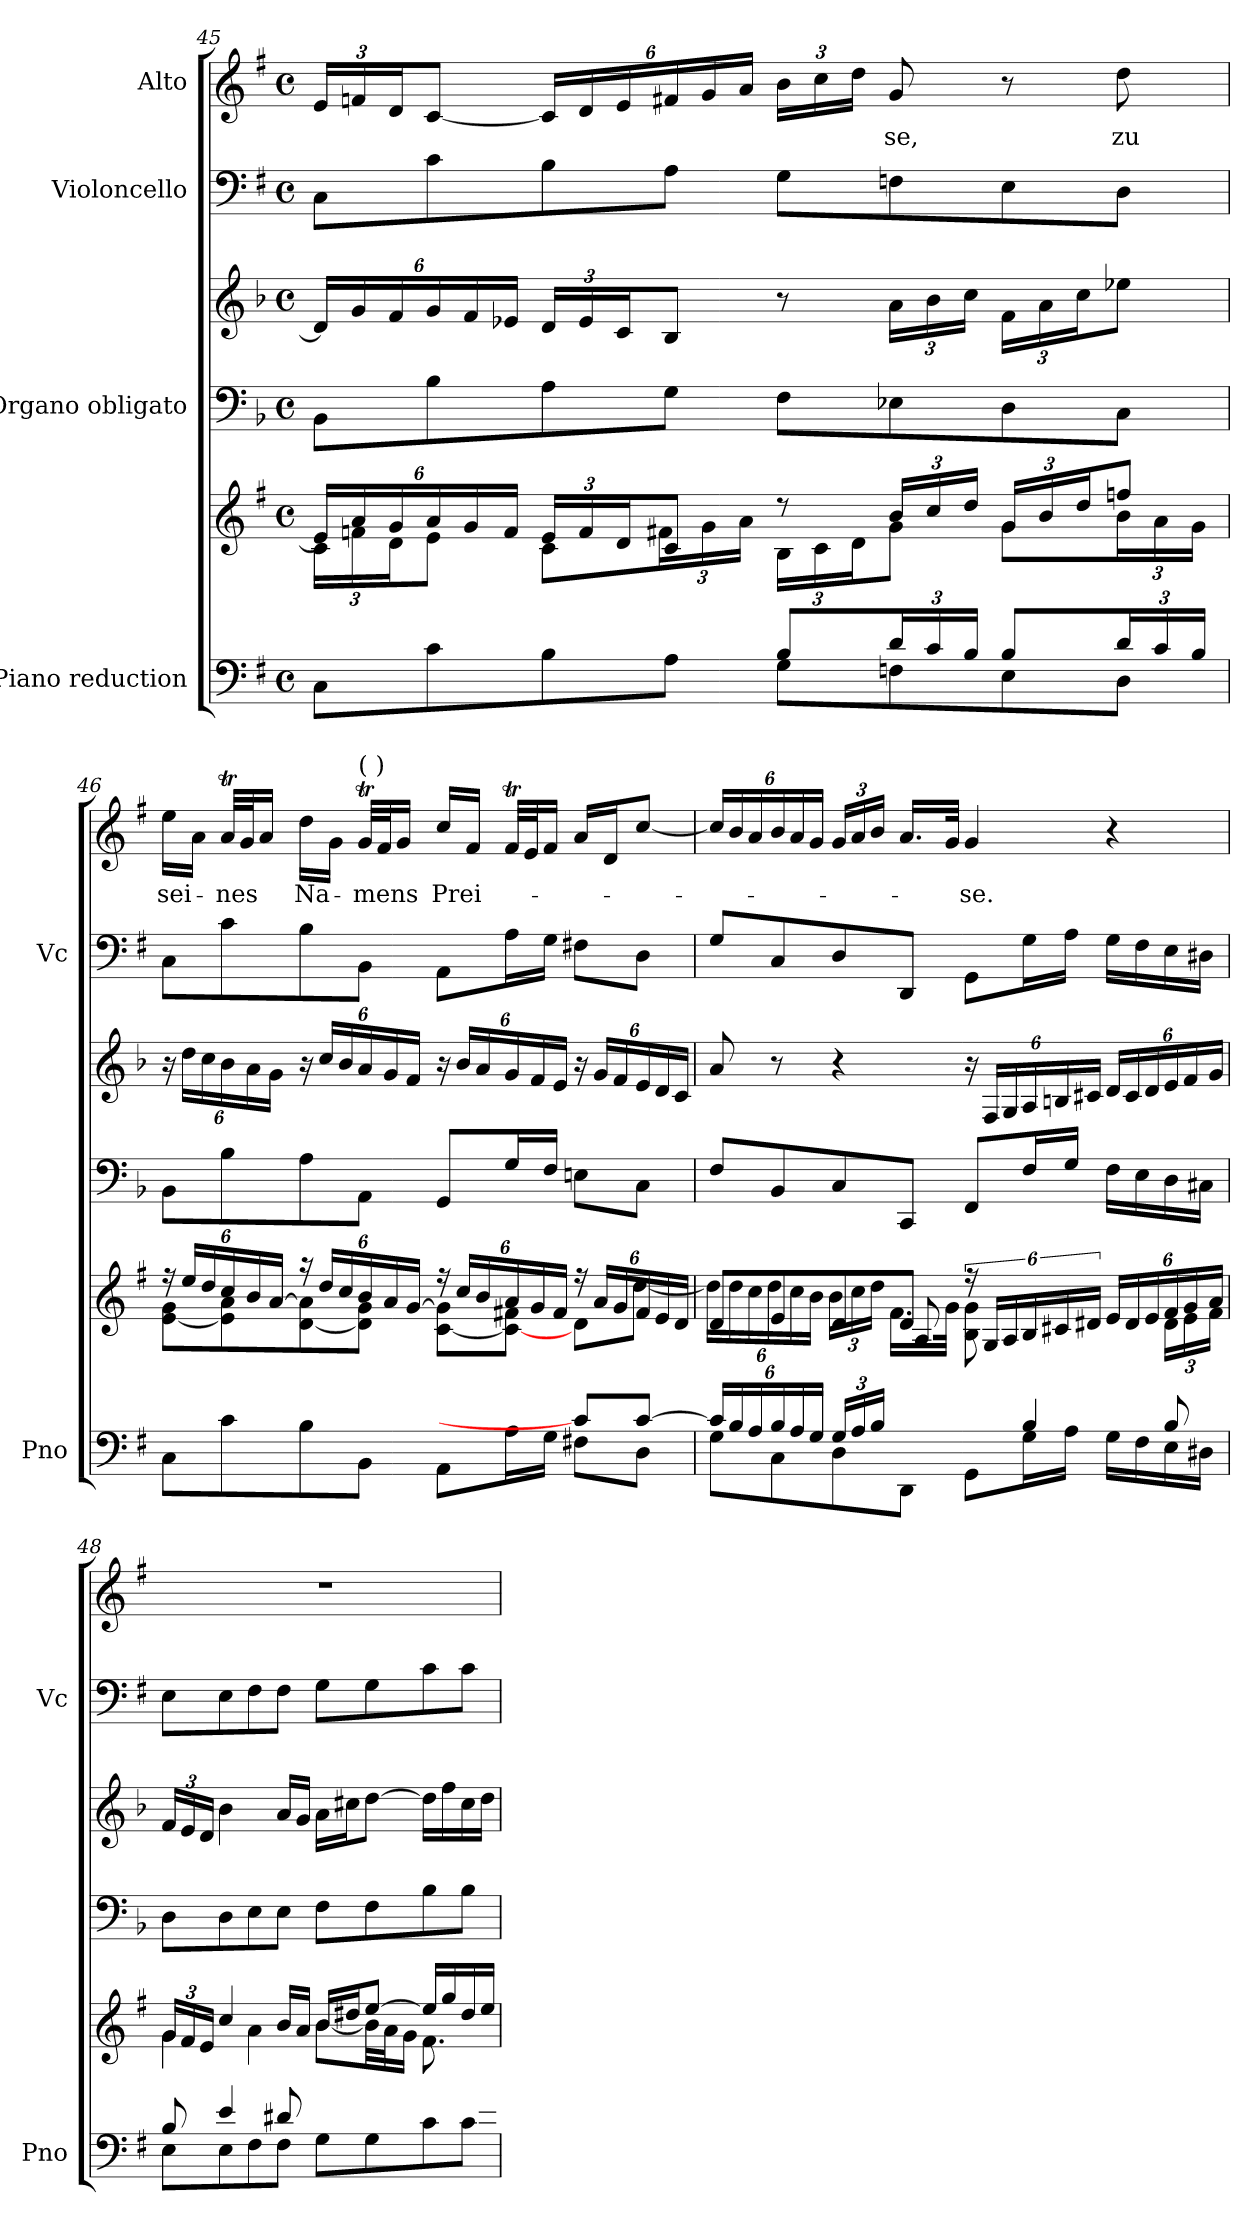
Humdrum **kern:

**kern	**kern	**kern	**kern	**kern	**kern	**text
*part4	*part4	*part3	*part3	*part2	*part1	*part1
*staff6	*staff5	*staff4	*staff3	*staff2	*staff1	*staff1
*I"Piano reduction	*	*I"Organo obligato	*	*I"Violoncello	*I"Alto	*
*I'Pno	*	*	*	*I'Vc	*	*
*clefF4	*clefG2	*clefF4	*clefG2	*clefF4	*clefG2	*
*	*	*ITrd-1c-2	*ITrd-1c-2	*	*	*
*k[f#]	*k[f#]	*k[f#]	*k[f#]	*k[f#]	*k[f#]	*
*M4/4	*M4/4	*M4/4	*M4/4	*M4/4	*M4/4	*
*met(c)	*met(c)	*met(c)	*met(c)	*met(c)	*met(c)	*
=45	=45	=45	=45	=45	=45	=45
*^	*^	*	*	*	*	*
*	*	*	*Xbrackettup	*	*	*	*Xbrackettup	*
2ryy	8C\L	24e/LL]	24c\LL	8C\L	24e/LL]	8C\L	24e/LL	.
.	.	24a/	24fn\	.	24a/	.	24fn/	.
.	.	24g/	24d\J	.	24g/	.	24d/J	.
*	*	*brackettup	*	*	*	*	*	*
.	8c\	24a/	8e\J	8c\	24a/	8c\	[8c/J	.
.	.	24g/	.	.	24g/	.	.	.
.	.	24f/JJ	.	.	24fn/JJ	.	.	.
*	*	*Xbrackettup	*	*	*Xbrackettup	*	*brackettup	*
.	8B\	24e/LL	8c\L	8B\	24e/LL	8B\	24c/LL]	.
.	.	24f/	.	.	24f/	.	24d/	.
.	.	24d/J	.	.	24d/J	.	24e/	.
.	8A\J	8c/J	24f#X\L	8A\J	8c/J	8A\J	24f#X/	.
.	.	.	24g\	.	.	.	24g/	.
.	.	.	24a\JJ	.	.	.	24a/JJ	.
8B/L	8G\L	8r	24B\LL	8G\L	8r	8G\L	24b\LL	.
.	.	.	24c\	.	.	.	24cc\	.
.	.	.	24d\J	.	.	.	24dd\JJ	.
*Xbrackettup	*	*	*	*	*brackettup	*	*	*
!	!	!	!	!	!	!	!	!LO:LY:b
24d/L	8Fn\	24b/LL	8g\J	8Fn\	24b\LL	8Fn\	8g/	-se,
24c/	.	24cc/	.	.	24cc\	.	.	.
24B/JJ	.	24dd/JJ	.	.	24dd\JJ	.	.	.
8B/L	8E\	24g/LL	8g\L	8E\	24g\LL	8E\	8r	.
.	.	24b/	.	.	24b\	.	.	.
.	.	24dd/J	.	.	24dd\J	.	.	.
!	!	!	!	!	!	!	!	!LO:LY:b
24d/L	8D\J	8ffn/J	24b\L	8D\J	8ffn\J	8D\J	8dd\	zu
24c/	.	.	24a\	.	.	.	.	.
24B/JJ	.	.	24g\JJ	.	.	.	.	.
!!LO:LB:g=z
=46	=46	=46	=46	=46	=46	=46	=46	=46
*	*	*	*	*	*Xbrackettup	*	*	*
!	!	!	!	!	!	!	!	!LO:LY:b
2ryy	8C\L	24r	[8e\ 8g\L	8C\L	24r	8C\L	16ee\LL	sei-
.	.	24ee/LL	.	.	24ee\LL	.	.	.
.	.	.	.	.	.	.	16a\JJ	.
.	.	24dd/	.	.	24dd\	.	.	.
*	*	*brackettup	*	*	*brackettup	*	*	*
!	!	!	!	!	!	!	!	!LO:LY:b
.	8c\	24cc/	8e\] 8a\	8c\	24cc\	8c\	32aT/LLL	-nes
.	.	.	.	.	.	.	32g/J	.
.	.	24b/	.	.	24b\	.	.	.
.	.	.	.	.	.	.	16a/JJ	.
.	.	[<24a/JJ	.	.	24a\JJ	.	.	.
*	*	*Xbrackettup	*	*	*Xbrackettup	*	*	*
!	!	!	!	!	!	!	!	!LO:LY:b
.	8B\	24r	[8d\ 8a\]	8B\	24r	8B\	16dd\LL	Na-
.	.	24dd/LL	.	.	24dd/LL	.	.	.
.	.	.	.	.	.	.	16g\JJ	.
.	.	24cc/	.	.	24cc/	.	.	.
*	*	*brackettup	*	*	*brackettup	*	*	*
!	!	!	!	!	!	!	!LO:TX:a:t=(    )	!
!	!	!	!	!	!	!	!	!LO:LY:b
.	8BB\J	24b/	8d\] 8g\J	8BB\J	24b/	8BB\J	32gT/LLL	-mens
.	.	.	.	.	.	.	32f#/J	.
.	.	24a/	.	.	24a/	.	.	.
.	.	.	.	.	.	.	16g/JJ	.
.	.	[<24g/JJ	.	.	24g/JJ	.	.	.
*	*	*Xbrackettup	*	*	*Xbrackettup	*	*	*
!	!	!	!	!	!	!	!	!LO:LY:b
4ryy	8AA\L	24r	[8c\ 8g\]L	8AA/L	24r	8AA\L	16cc/LL	Prei-
.	.	24cc/LL	.	.	24cc/LL	.	.	.
.	.	.	.	.	.	.	16f#/JJ	.
.	.	24b/	.	.	24b/	.	.	.
*	*	*brackettup	*	*	*brackettup	*	*	*
.	16A\L	24a/	8c\_ 8f#X\J	16A/L	24a/	16A\L	32f#t/LLL	.
.	.	.	.	.	.	.	32e/J	.
.	.	24g/	.	.	24g/	.	.	.
.	16G\JJ	.	.	16G/JJ	.	16G\JJ	16f#/JJ	.
.	.	24f#/JJ	.	.	24f#/JJ	.	.	.
*	*	*Xbrackettup	*	*	*Xbrackettup	*	*	*
8c/L]	8F#X\L	24r	8d\L	8F#X\L	24r	8F#X\L	16a/LL	.
.	.	24a/LL	.	.	24a/LL	.	.	.
.	.	.	.	.	.	.	16d/J	.
.	.	24g/	.	.	24g/	.	.	.
*	*	*brackettup	*	*	*brackettup	*	*	*
[8c/J	8D\J	24f#/	[8dd\J	8D\J	24f#/	8D\J	[8cc/J	.
.	.	24e/	.	.	24e/	.	.	.
.	.	24d/JJ	.	.	24d/JJ	.	.	.
=47	=47	=47	=47	=47	=47	=47	=47	=47
*	*	*	*^	*	*	*	*	*
*	*	*	*	*	*	*	*	*Xbrackettup	*
24c/LL]	8G\L	8d/L	24dd\LL]	4.ryy	8G/L	8b/	8G/L	24cc/LL]	.
24B/	.	.	24dd\	.	.	.	.	24b/	.
24A/	.	.	24cc\	.	.	.	.	24a/	.
24B/	8C\	8e/	24dd\	.	8C/	8r	8C/	24b/	.
24A/	.	.	24cc\	.	.	.	.	24a/	.
24G/JJ	.	.	24b\JJ	.	.	.	.	24g/JJ	.
*	*	*	*Xbrackettup	*	*	*	*	*	*
24G/LL	8D\	8d/	24b\LL	.	8D/	4r	8D/	24g/LL	.
24A/	.	.	24cc\	.	.	.	.	24a/	.
24B/JJ	.	.	24dd\JJ	.	.	.	.	24b/JJ	.
8ryy	8DD\J	8d/J	16.f#\LL	8A/	8DD/J	.	8DD/J	16.a/LL	.
.	.	.	32g\JJk	.	.	.	.	32g/JJk	.
*	*	*	*	*	*	*Xbrackettup	*	*	*
!	!	!	!	!	!	!	!	!	!LO:LY:b
8ryy	8GG\L	24r	8B\ 8g\	2ryy	8GG/L	24r	8GG\L	4g/	-se.
.	.	24G/LL	.	.	.	24G/LL	.	.	.
.	.	24A/	.	.	.	24A/	.	.	.
*	*	*brackettup	*	*	*	*brackettup	*	*	*
4B/	16G\L	24B/	8ryy	.	16G/L	24B/	16G\L	.	.
.	.	24c#X/	.	.	.	24c#X/	.	.	.
.	16A\JJ	.	.	.	16A/JJ	.	16A\JJ	.	.
.	.	24d#X/JJ	.	.	.	24d#X/JJ	.	.	.
.	16G\LL	24e/LL	8ryy	.	16G\LL	24e/LL	16G\LL	4r	.
.	.	24d#/	.	.	.	24d#/	.	.	.
.	16F#\	.	.	.	16F#\	.	16F#\	.	.
.	.	24e/	.	.	.	24e/	.	.	.
*	*	*	*Xbrackettup	*	*	*	*	*	*
8B/	16E\	24f#/	24d#\LL	.	16E\	24f#/	16E\	.	.
.	.	24g/	24e\	.	.	24g/	.	.	.
.	16D#X\JJ	.	.	.	16D#X\JJ	.	16D#X\JJ	.	.
.	.	24a/JJ	24f#\JJ	.	.	24a/JJ	.	.	.
*	*	*	*v	*v	*	*	*	*	*
=48	=48	=48	=48	=48	=48	=48	=48	=48
*	*^	*	*	*	*	*	*	*
*	*	*	*	*	*	*Xbrackettup	*	*	*
2...ryy	8B/	8E\L	24g/LL	4g\	8E\L	24g/LL	8E\L	1r	.
.	.	.	24f#/	.	.	24f#/	.	.	.
.	.	.	24e/JJ	.	.	24e/JJ	.	.	.
.	4e/	8E\	4cc/	.	8E\	4cc\	8E\	.	.
.	.	8F#\	.	4a\	8F#\	.	8F#\	.	.
.	8d#X/	8F#\J	16b/LL	.	8F#\J	16b/LL	8F#\J	.	.
.	.	.	16a/JJ	.	.	16a/JJ	.	.	.
.	2ryy	8G\L	16b/LL	[8b\L	8G\L	16b\LL	8G\L	.	.
.	.	.	16dd#X/J	.	.	16dd#X\J	.	.	.
.	.	8G\	[8ee/J	32b\LL]	8G\	[8ee\J	8G\	.	.
.	.	.	.	32a\J	.	.	.	.	.
.	.	.	.	16g\JJ	.	.	.	.	.
.	.	8c\	16ee/LL]	8.f#\L	8c\	16ee\LL]	8c\	.	.
.	.	.	16gg/	.	.	16gg\	.	.	.
.	.	8c\J	16dd#/	.	8c\J	16dd#\	8c\J	.	.
16e/Jk	.	.	16ee/JJ	16ryy	.	16ee\JJ	.	.	.
*v	*v	*v	*	*	*	*	*	*	*
*	*v	*v	*	*	*	*	*
=	=	=	=	=	=	=
*-	*-	*-	*-	*-	*-	*-
